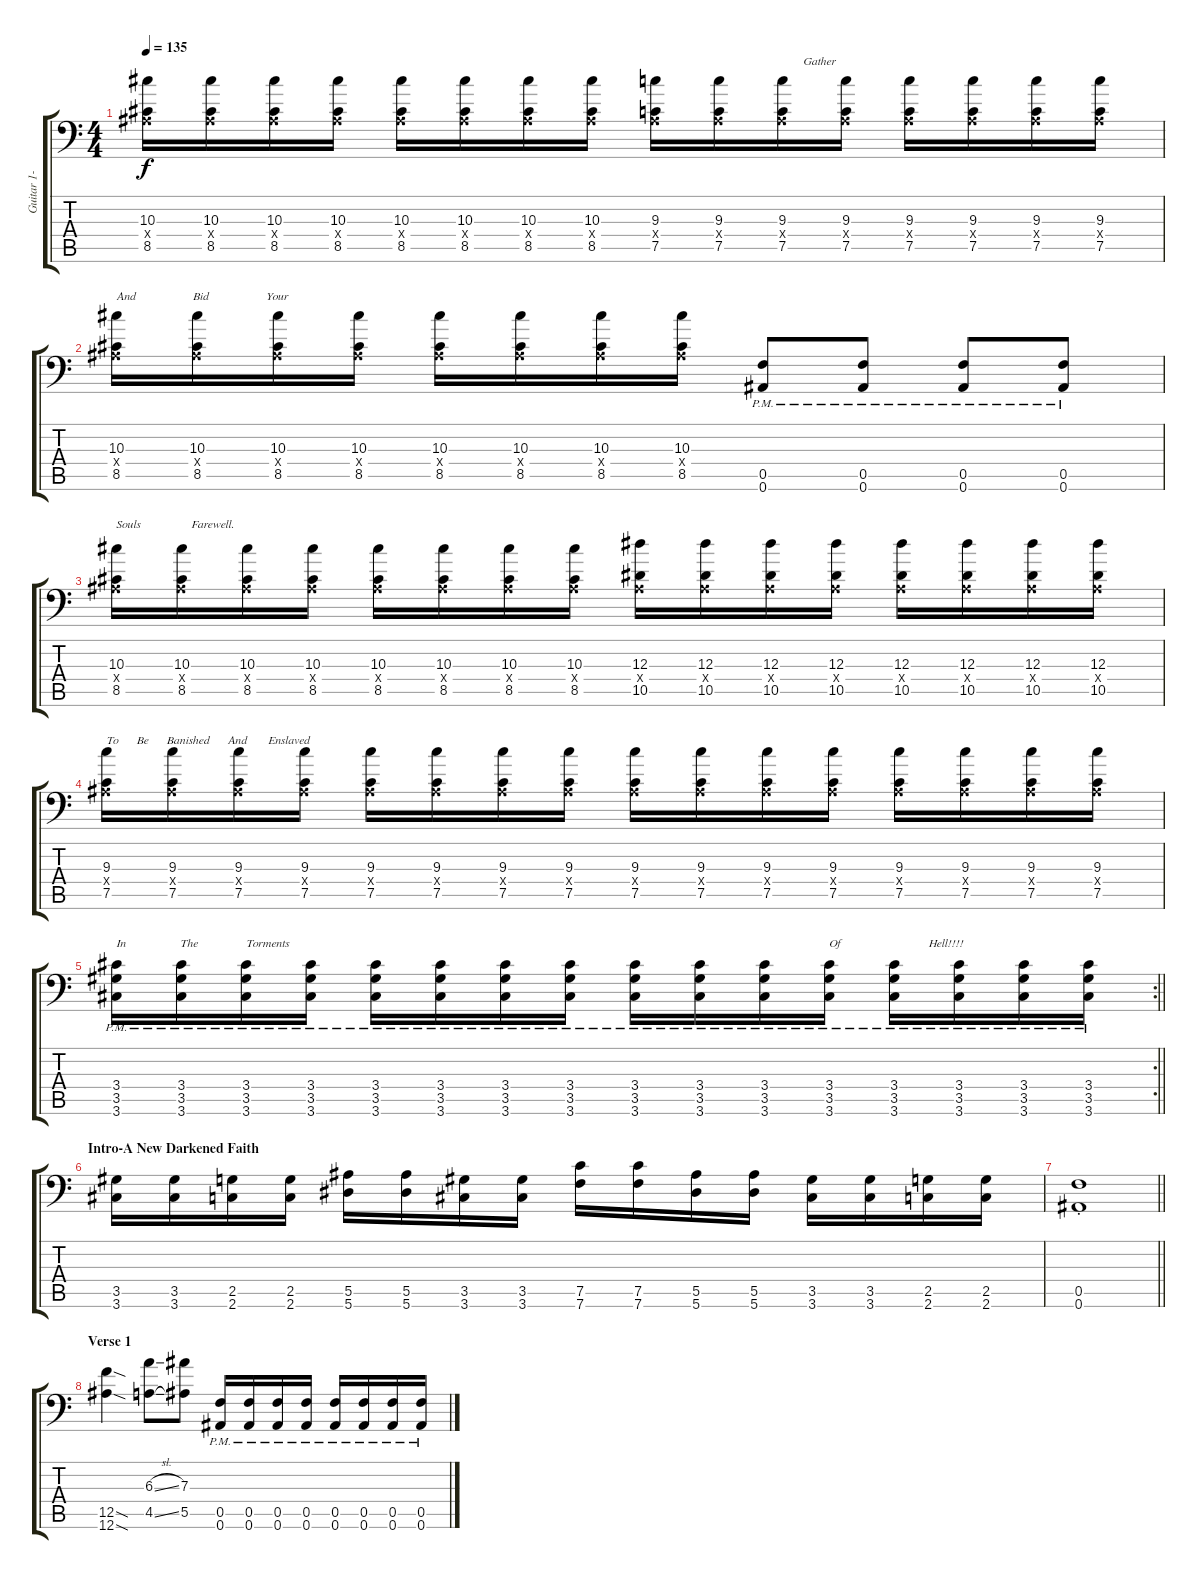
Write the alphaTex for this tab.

\track ("Guitar 1- Left Side" "Guitar 1- ") {instrument distortionguitar}
\staff {score tabs}
\tuning (C4 G3 Eb3 Bb2 F2 Bb1) {hide}
\ts (4 4)
\tempo 135
\clef f4
\ks c
(10.3 0.4{x} 8.5).16{dy f} (10.3 0.4{x} 8.5).16 (10.3 0.4{x} 8.5).16 (10.3 0.4{x} 8.5).16 (10.3 0.4{x} 8.5).16 (10.3 0.4{x} 8.5).16 (10.3 0.4{x} 8.5).16 (10.3 0.4{x} 8.5).16 (9.3 0.4{x} 7.5).16 (9.3 0.4{x} 7.5).16 (9.3 0.4{x} 7.5).16{txt "       Gather"} (9.3 0.4{x} 7.5).16 (9.3 0.4{x} 7.5).16 (9.3 0.4{x} 7.5).16 (9.3 0.4{x} 7.5).16 (9.3 0.4{x} 7.5).16 |
(10.3 0.4{x} 8.5).16{txt "And                   Bid                   Your"} (10.3 0.4{x} 8.5).16 (10.3 0.4{x} 8.5).16 (10.3 0.4{x} 8.5).16 (10.3 0.4{x} 8.5).16 (10.3 0.4{x} 8.5).16 (10.3 0.4{x} 8.5).16 (10.3 0.4{x} 8.5).16 (0.5{pm} 0.6{pm}).8 (0.5{pm} 0.6{pm}).8 (0.5{pm} 0.6{pm}).8 (0.5{pm} 0.6{pm}).8 |
(10.3 0.4{x} 8.5).16{txt "Souls                 Farewell.                  "} (10.3 0.4{x} 8.5).16 (10.3 0.4{x} 8.5).16 (10.3 0.4{x} 8.5).16 (10.3 0.4{x} 8.5).16 (10.3 0.4{x} 8.5).16 (10.3 0.4{x} 8.5).16 (10.3 0.4{x} 8.5).16 (12.3 0.4{x} 10.5).16 (12.3 0.4{x} 10.5).16 (12.3 0.4{x} 10.5).16 (12.3 0.4{x} 10.5).16 (12.3 0.4{x} 10.5).16 (12.3 0.4{x} 10.5).16 (12.3 0.4{x} 10.5).16 (12.3 0.4{x} 10.5).16 |
(9.3 0.4{x} 7.5).16{txt "To      Be      Banished      And       Enslaved"} (9.3 0.4{x} 7.5).16 (9.3 0.4{x} 7.5).16 (9.3 0.4{x} 7.5).16 (9.3 0.4{x} 7.5).16 (9.3 0.4{x} 7.5).16 (9.3 0.4{x} 7.5).16 (9.3 0.4{x} 7.5).16 (9.3 0.4{x} 7.5).16 (9.3 0.4{x} 7.5).16 (9.3 0.4{x} 7.5).16 (9.3 0.4{x} 7.5).16 (9.3 0.4{x} 7.5).16 (9.3 0.4{x} 7.5).16 (9.3 0.4{x} 7.5).16 (9.3 0.4{x} 7.5).16 |
\rc 2
\barLineRight lightlight
(3.4{pm} 3.5{pm} 3.6{pm}).16{txt "In                  The                Torments"} (3.4{pm} 3.5{pm} 3.6{pm}).16 (3.4{pm} 3.5{pm} 3.6{pm}).16 (3.4{pm} 3.5{pm} 3.6{pm}).16 (3.4{pm} 3.5{pm} 3.6{pm}).16 (3.4{pm} 3.5{pm} 3.6{pm}).16 (3.4{pm} 3.5{pm} 3.6{pm}).16 (3.4{pm} 3.5{pm} 3.6{pm}).16 (3.4{pm} 3.5{pm} 3.6{pm}).16 (3.4{pm} 3.5{pm} 3.6{pm}).16 (3.4{pm} 3.5{pm} 3.6{pm}).16 (3.4{pm} 3.5{pm} 3.6{pm}).16{txt "Of                             Hell!!!!"} (3.4{pm} 3.5{pm} 3.6{pm}).16 (3.4{pm} 3.5{pm} 3.6{pm}).16 (3.4{pm} 3.5{pm} 3.6{pm}).16 (3.4{pm} 3.5{pm} 3.6{pm}).16 |
\section ("" "Intro-A New Darkened Faith")
(3.5 3.6).16 (3.5 3.6).16 (2.5 2.6).16 (2.5 2.6).16 (5.5 5.6).16 (5.5 5.6).16 (3.5 3.6).16 (3.5 3.6).16 (7.5 7.6).16 (7.5 7.6).16 (5.5 5.6).16 (5.5 5.6).16 (3.5 3.6).16 (3.5 3.6).16 (2.5 2.6).16 (2.5 2.6).16 |
\barLineRight lightlight
(0.5{st} 0.6{st}).1 |
\section ("" "Verse 1")
(12.5{sod} 12.6{sod}).4 (6.3{sl} 4.5{sl}).8 (7.3 5.5).8 (0.5{pm} 0.6{pm}).16 (0.5{pm} 0.6{pm}).16 (0.5{pm} 0.6{pm}).16 (0.5{pm} 0.6{pm}).16 (0.5{pm} 0.6{pm}).16 (0.5{pm} 0.6{pm}).16 (0.5{pm} 0.6{pm}).16 (0.5{pm} 0.6{pm}).16
